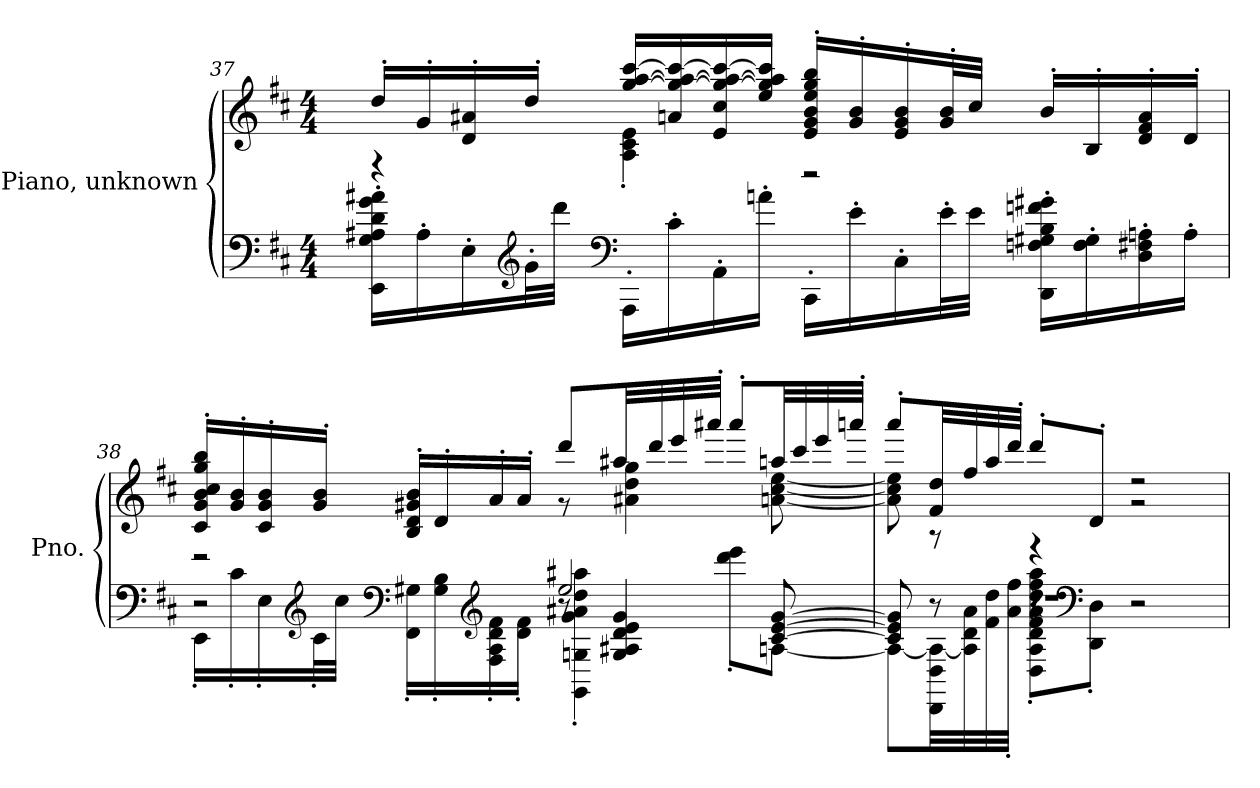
**kern	**kern
*part1	*part1
*staff2	*staff1
*I"Piano, unknown	*
*I'Pno.	*
!!LO:LB:g=z
*clefF4	*clefG2
*k[f#c#]	*k[f#c#]
*M4/4	*M4/4
=37	=37
*	*^
16EE\' 16G\' 16A#X\' 16d\' 16g\' 16a#X\'LL	16dd'/LL	4r
16A#'\	16g'/	.
16E'\	16d/' 16a#X/'	.
*clefG2	*	*
32g'\L	16dd'/JJ	.
32ddd\JJJ	.	.
*clefF4	*	*
16AAA'\LL	[16gg/ [16aa/ [16ccc#/LL	4A\' 4c#\' 4e\'
16c#'\	16an/ 16gg/_ 16aa/_ 16ccc#/_	.
16AA'\	16e/ 16cc#/ 16gg/_ 16aa/_ 16ccc#/_	.
16an'\JJ	16ee/ 16gg/] 16aa/] 16ccc#/]JJ	.
16CC#'\LL	16e/' 16g/' 16b/' 16ee/' 16gg/' 16bb/'LL	2r
16e'\	16g/' 16b/'	.
16C#'\	16e/' 16g/' 16b/'	.
32e'\L	32g/' 32b/'L	.
32e\JJJ	32cc#/JJJ	.
16DD\' 16Fn\' 16G#X\' 16B\' 16fn\' 16g#X\'LL	16b'/LL	.
16F\' 16G#\'	16B'/	.
16D\' 16F#X\' 16An\'	16d/' 16f#/' 16a/'	.
16A'\JJ	16d'/JJ	.
!!LO:LB:g=z	!!
=38	=38	=38
*^	*	*
*	*^	*	*
2r	16EE'\LL	2r	16c#/' 16g/' 16b/' 16cc#/' 16gg/' 16bb/'LL	2r
.	16c#'\	.	16g/' 16b/'	.
.	16E'\	.	16c#/' 16g/' 16b/'	.
*clefG2	*	*	*	*
.	32c#'\L	.	16g/' 16b/'JJ	.
.	32cc#\JJJ	.	.	.
*clefF4	*	*	*	*
.	16FF#\' 16G#X\'LL	.	16B/' 16d/' 16g#X/' 16b/'LL	.
.	16G#\' 16B\'	.	16d'/	.
*clefG2	*	*	*	*
.	16F#\' 16A\' 16d\' 16f#\'	.	16a'/	.
.	16d\' 16f#\'JJ	.	16a'/JJ	.
2ee/	4GG\' 4Gn\' 4g\' 4a#X\' 4dd\' 4aa#X\'	8r	8ddd/L	8r
.	.	4G/ 4A#X/ 4d/ 4e/ 4g/	32aa#X/LL	4a#X\ 4dd\ 4gg\
.	.	.	32ddd/	.
.	.	.	32eee/	.
.	.	.	32aaa#X'/JJJ	.
.	8ddd\' 8eee\'L	.	8aaa#'/L	.
.	[8An\J	[8c#/ [8e/ [8g/	32aan/LL	[8an\ [8cc#\ [8ee\
.	.	.	32ccc#/	.
.	.	.	32eee/	.
.	.	.	32aaan'/JJJ	.
!!LO:PB:g=z	!!
=39	=39	=39	=39	=39
1r	8A\L_	8c#/] 8e/] 8g/]	8aaa'/L	8a\] 8cc#\] 8ee\]
.	32DD\ 32D\ 32A\_LL	8r	32f#/ 32dd/LL	8r
.	32A\] 32d\ 32a\	.	32ff#/	.
.	32f#\ 32dd\	.	32aa/	.
.	32a\' 32ff#\'JJJ	.	32ddd'/JJJ	.
.	8D\' 8A\' 8d\' 8f#\' 8a\' 8dd\' 8ff#\' 8aa\'L	4r	8ddd'/L	4r
*clefF4	*	*	*	*
.	8DD\' 8D\'J	.	8d'/J	.
.	2r	2r	2r	2r
*v	*v	*v	*	*
*	*v	*v
=	=
*-	*-
